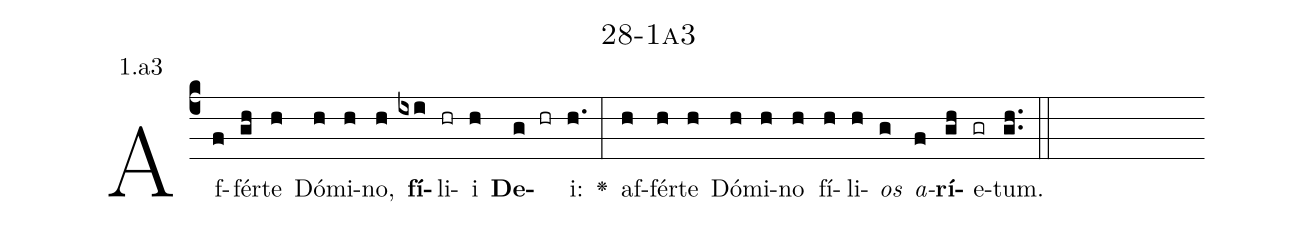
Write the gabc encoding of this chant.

name: 28-1a3;
annotation: 1.a3;
%%
(c4)Af(f)fér(gh)te(h) Dó(h)mi(h)no,(h) <b>fí</b>(ixi)li(hr)i(h) <b>De</b>(g hr)i:(h.) <v>\greheightstar</v>(:) af(h)fér(h)te(h) Dó(h)mi(h)no(h) fí(h)li(h)<i>os</i>(g) <i>a</i>(f)<b>rí</b>(gh)e(gr)tum.(gh..) (::)


%E(h) u(h) o(g) u(f) a(gh) e.(gh..) (::)
